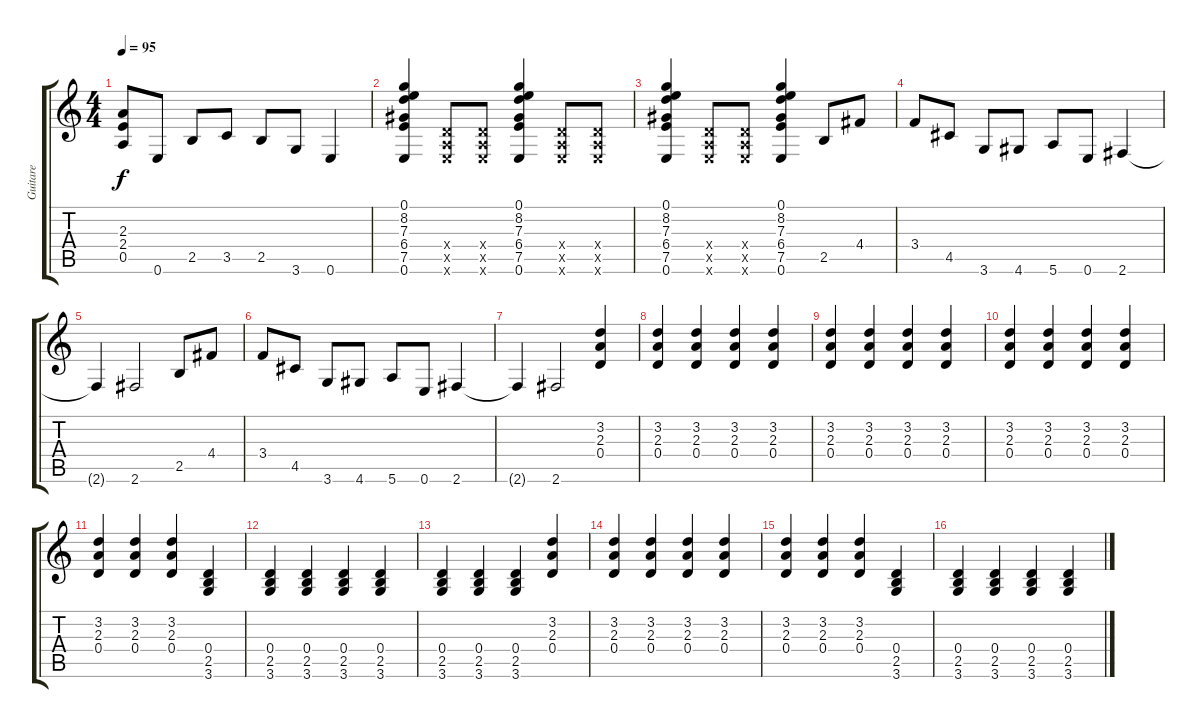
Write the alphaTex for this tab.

\track ("Guitare" "Guitare") {instrument electricguitarclean}
\staff {score tabs}
\tuning (E4 B3 G3 D3 A2 E2) {hide}
\ts (4 4)
\tempo 95
\clef g2
\ks c
(2.3 2.4 0.5).8{dy f} 0.6.8 2.5.8 3.5.8 2.5.8 3.6.8 0.6.4 |
(0.1 8.2 7.3 6.4 7.5 0.6).4 (0.4{x} 0.5{x} 0.6{x}).8 (0.4{x} 0.5{x} 0.6{x}).8 (0.1 8.2 7.3 6.4 7.5 0.6).4 (0.4{x} 0.5{x} 0.6{x}).8 (0.4{x} 0.5{x} 0.6{x}).8 |
(0.1 8.2 7.3 6.4 7.5 0.6).4 (0.4{x} 0.5{x} 0.6{x}).8 (0.4{x} 0.5{x} 0.6{x}).8 (0.1 8.2 7.3 6.4 7.5 0.6).4 2.5.8 4.4.8 |
3.4.8 4.5.8 3.6.8 4.6.8 5.6.8 0.6.8 2.6.4 |
2.6{t}.4 2.6.2 2.5.8 4.4.8 |
3.4.8 4.5.8 3.6.8 4.6.8 5.6.8 0.6.8 2.6.4 |
2.6{t}.4 2.6.2 (3.2 2.3 0.4).4 |
(3.2 2.3 0.4).4 (3.2 2.3 0.4).4 (3.2 2.3 0.4).4 (3.2 2.3 0.4).4 |
(3.2 2.3 0.4).4 (3.2 2.3 0.4).4 (3.2 2.3 0.4).4 (3.2 2.3 0.4).4 |
(3.2 2.3 0.4).4 (3.2 2.3 0.4).4 (3.2 2.3 0.4).4 (3.2 2.3 0.4).4 |
(3.2 2.3 0.4).4 (3.2 2.3 0.4).4 (3.2 2.3 0.4).4 (0.4 2.5 3.6).4 |
(0.4 2.5 3.6).4 (0.4 2.5 3.6).4 (0.4 2.5 3.6).4 (0.4 2.5 3.6).4 |
(0.4 2.5 3.6).4 (0.4 2.5 3.6).4 (0.4 2.5 3.6).4 (3.2 2.3 0.4).4 |
(3.2 2.3 0.4).4 (3.2 2.3 0.4).4 (3.2 2.3 0.4).4 (3.2 2.3 0.4).4 |
(3.2 2.3 0.4).4 (3.2 2.3 0.4).4 (3.2 2.3 0.4).4 (0.4 2.5 3.6).4 |
(0.4 2.5 3.6).4 (0.4 2.5 3.6).4 (0.4 2.5 3.6).4 (0.4 2.5 3.6).4
